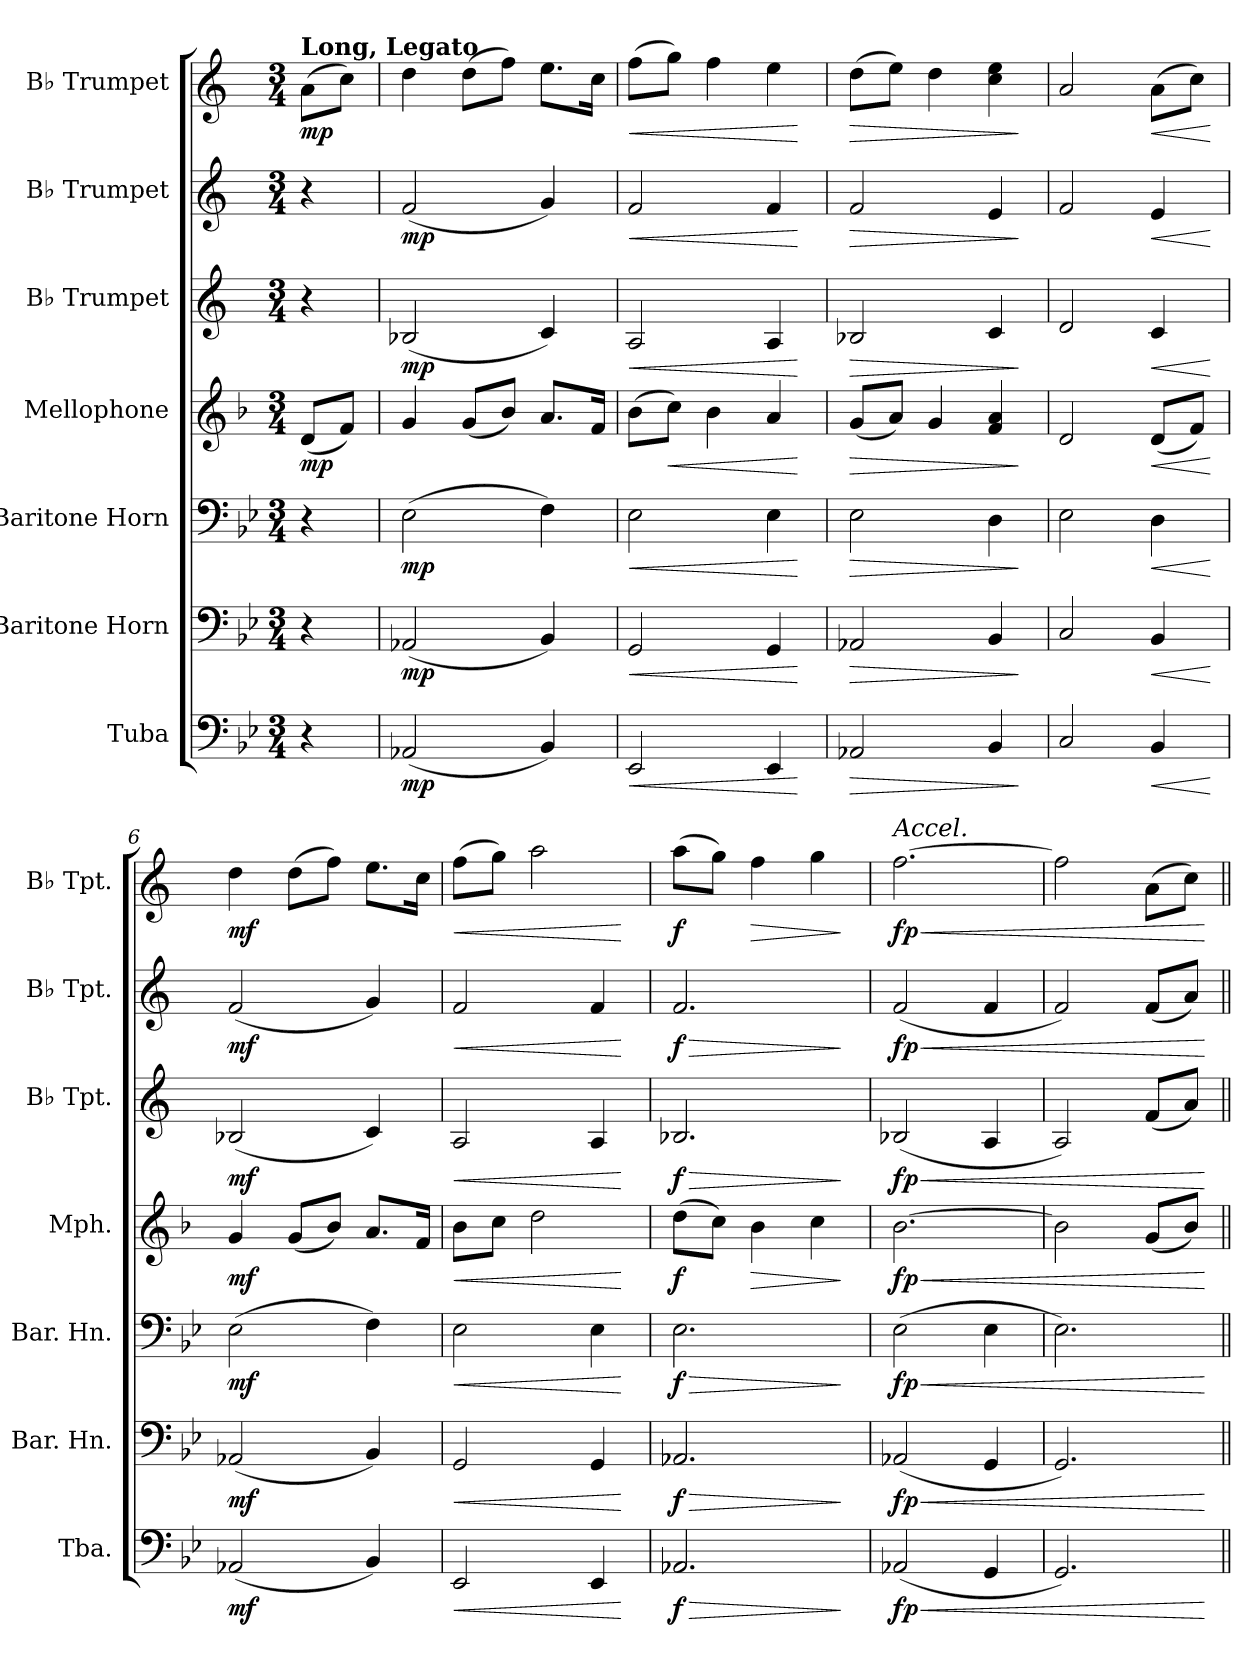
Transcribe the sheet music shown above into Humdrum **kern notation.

**kern	**dynam	**kern	**dynam	**kern	**dynam	**kern	**dynam	**kern	**dynam	**kern	**dynam	**kern	**dynam
*part7	*part7	*part6	*part6	*part5	*part5	*part4	*part4	*part3	*part3	*part2	*part2	*part1	*part1
*staff7	*staff7	*staff6	*staff6	*staff5	*staff5	*staff4	*staff4	*staff3	*staff3	*staff2	*staff2	*staff1	*staff1
*I"Tuba	*	*I"Baritone Horn	*	*I"Baritone Horn	*	*I"Mellophone	*	*I"B♭ Trumpet	*	*I"B♭ Trumpet	*	*I"B♭ Trumpet	*
*I'Tba.	*	*I'Bar. Hn.	*	*I'Bar. Hn.	*	*I'Mph.	*	*I'B♭ Tpt.	*	*I'B♭ Tpt.	*	*I'B♭ Tpt.	*
*clefF4	*	*clefF4	*	*clefF4	*	*clefG2	*	*clefG2	*	*clefG2	*	*clefG2	*
*	*	*	*	*	*	*ITrd4c7	*	*ITrd1c2	*	*ITrd1c2	*	*ITrd1c2	*
*k[b-e-]	*	*k[b-e-]	*	*k[b-e-]	*	*k[b-e-]	*	*k[b-e-]	*	*k[b-e-]	*	*k[b-e-]	*
*M3/4	*	*M3/4	*	*M3/4	*	*M3/4	*	*M3/4	*	*M3/4	*	*M3/4	*
*MM68	*	*MM68	*	*MM68	*	*MM68	*	*MM68	*	*MM68	*	*MM68	*
=1	=1	=1	=1	=1	=1	=1	=1	=1	=1	=1	=1	=1	=1
!	!	!	!	!	!	!	!	!	!	!	!	!LO:TX:a:B:t=Long, Legato	!
!	!	!	!	!	!	!	!LO:DY:b	!	!	!	!	!	!LO:DY:b
4r	.	4r	.	4r	.	(8G/L	mp	4r	.	4r	.	(8g\L	mp
.	.	.	.	.	.	8B-/J)	.	.	.	.	.	8b-\J)	.
=2	=2	=2	=2	=2	=2	=2	=2	=2	=2	=2	=2	=2	=2
!	!LO:DY:b	!	!LO:DY:b	!	!LO:DY:b	!	!	!	!LO:DY:b	!	!LO:DY:b	!	!
(2AA-X/	mp	(2AA-X/	mp	(2E-\	mp	4c/	.	(2A-X/	mp	(2e-/	mp	4cc\	.
.	.	.	.	.	.	(8c/L	.	.	.	.	.	(8cc\L	.
.	.	.	.	.	.	8e-/J)	.	.	.	.	.	8ee-\J)	.
4BB-/)	.	4BB-/)	.	4F\)	.	8.d/L	.	4B-/)	.	4f/)	.	8.dd\L	.
.	.	.	.	.	.	16B-/Jk	.	.	.	.	.	16b-\Jk	.
=3	=3	=3	=3	=3	=3	=3	=3	=3	=3	=3	=3	=3	=3
!	!LO:HP:b	!	!LO:HP:b	!	!LO:HP:b	!	!	!	!LO:HP:b	!	!LO:HP:b	!	!LO:HP:b
2EE-/	<	2GG/	<	2E-\	<	(8e-\L	.	2G/	<	2e-/	<	(8ee-\L	<
!	!	!	!	!	!	!	!LO:HP:b	!	!	!	!	!	!
.	.	.	.	.	.	8f\J)	<	.	.	.	.	8ff\J)	.
.	.	.	.	.	.	4e-\	.	.	.	.	.	4ee-\	.
4EE-/	.	4GG/	.	4E-\	.	4d/	.	4G/	.	4e-/	.	4dd\	.
.	[	.	[	.	[	.	[	.	[	.	[	.	[
=4	=4	=4	=4	=4	=4	=4	=4	=4	=4	=4	=4	=4	=4
!	!LO:HP:b	!	!LO:HP:b	!	!LO:HP:b	!	!LO:HP:b	!	!LO:HP:b	!	!LO:HP:b	!	!LO:HP:b
2AA-X/	>	2AA-X/	>	2E-\	>	(8c/L	>	2A-X/	>	2e-/	>	(8cc\L	>
.	.	.	.	.	.	8d/J)	.	.	.	.	.	8dd\J)	.
.	.	.	.	.	.	4c/	.	.	.	.	.	4cc\	.
4BB-/	.	4BB-/	.	4D\	.	4B-/ 4d/	.	4B-/	.	4d/	.	4b-\ 4dd\	.
.	]	.	]	.	]	.	]	.	]	.	]	.	]
=5	=5	=5	=5	=5	=5	=5	=5	=5	=5	=5	=5	=5	=5
2C/	.	2C/	.	2E-\	.	2G/	.	2c/	.	2e-/	.	2g/	.
!	!LO:HP:b	!	!LO:HP:b	!	!LO:HP:b	!	!LO:HP:b	!	!LO:HP:b	!	!LO:HP:b	!	!LO:HP:b
4BB-/	<	4BB-/	<	4D\	<	(8G/L	<	4B-/	<	4d/	<	(8g\L	<
.	.	.	.	.	.	8B-/J)	.	.	.	.	.	8b-\J)	.
.	[	.	[	.	[	.	[	.	[	.	[	.	[
=6	=6	=6	=6	=6	=6	=6	=6	=6	=6	=6	=6	=6	=6
!	!LO:DY:b	!	!LO:DY:b	!	!LO:DY:b	!	!LO:DY:b	!	!LO:DY:b	!	!LO:DY:b	!	!LO:DY:b
(2AA-X/	mf	(2AA-X/	mf	(2E-\	mf	4c/	mf	(2A-X/	mf	(2e-/	mf	4cc\	mf
.	.	.	.	.	.	(8c/L	.	.	.	.	.	(8cc\L	.
.	.	.	.	.	.	8e-/J)	.	.	.	.	.	8ee-\J)	.
4BB-/)	.	4BB-/)	.	4F\)	.	8.d/L	.	4B-/)	.	4f/)	.	8.dd\L	.
.	.	.	.	.	.	16B-/Jk	.	.	.	.	.	16b-\Jk	.
=7	=7	=7	=7	=7	=7	=7	=7	=7	=7	=7	=7	=7	=7
!	!LO:HP:b	!	!LO:HP:b	!	!LO:HP:b	!	!LO:HP:b	!	!LO:HP:b	!	!LO:HP:b	!	!LO:HP:b
2EE-/	<	2GG/	<	2E-\	<	8e-\L	<	2G/	<	2e-/	<	(8ee-\L	<
.	.	.	.	.	.	8f\J	.	.	.	.	.	8ff\J)	.
.	.	.	.	.	.	2g\	.	.	.	.	.	2gg\	.
4EE-/	.	4GG/	.	4E-\	.	.	.	4G/	.	4e-/	.	.	.
.	[	.	[	.	[	.	[	.	[	.	[	.	[
=8	=8	=8	=8	=8	=8	=8	=8	=8	=8	=8	=8	=8	=8
!	!LO:HP:b	!	!LO:HP:b	!	!LO:HP:b	!	!	!	!LO:HP:b	!	!LO:HP:b	!	!
!	!LO:DY:n=1:b	!	!LO:DY:n=1:b	!	!LO:DY:n=1:b	!	!LO:DY:b	!	!LO:DY:n=1:b	!	!LO:DY:n=1:b	!	!LO:DY:b
2.AA-X/	> f	2.AA-X/	> f	2.E-\	> f	(8g\L	f	2.A-X/	> f	2.e-/	> f	(8gg\L	f
.	.	.	.	.	.	8f\J)	.	.	.	.	.	8ff\J)	.
!	!	!	!	!	!	!	!LO:HP:b	!	!	!	!	!	!LO:HP:b
.	.	.	.	.	.	4e-\	>	.	.	.	.	4ee-\	>
.	.	.	.	.	.	4f\	.	.	.	.	.	4ff\	.
.	]	.	]	.	]	.	]	.	]	.	]	.	]
=9	=9	=9	=9	=9	=9	=9	=9	=9	=9	=9	=9	=9	=9
*	*	*	*	*	*	*	*	*	*	*	*	*MM69	*
!	!	!	!	!	!	!	!	!	!	!	!	!LO:TX:a:i:t=Accel.	!
!	!LO:HP:b	!	!LO:HP:b	!	!LO:HP:b	!	!LO:HP:b	!	!LO:HP:b	!	!LO:HP:b	!	!LO:HP:b
!	!LO:DY:n=1:b	!	!LO:DY:n=1:b	!	!LO:DY:n=1:b	!	!LO:DY:n=1:b	!	!LO:DY:n=1:b	!	!LO:DY:n=1:b	!	!LO:DY:n=1:b
(2AA-X/	< fp	(2AA-X/	< fp	(2E-\	< fp	[2.e-\	< fp	(2A-X/	< fp	(2e-/	< fp	[2.ee-\	< fp
4GG/	.	4GG/	.	4E-\	.	.	.	4G/	.	4e-/	.	.	.
=10	=10	=10	=10	=10	=10	=10	=10	=10	=10	=10	=10	=10	=10
*	*	*	*	*	*	*	*	*	*	*	*	*MM70	*
2.GG/)	.	2.GG/)	.	2.E-\)	.	2e-\]	.	2G/)	.	2e-/)	.	2ee-\]	.
*	*	*	*	*	*	*	*	*	*	*	*	*MM71	*
.	.	.	.	.	.	(8c/L	.	(8e-/L	.	(8e-/L	.	(8g\L	.
.	.	.	.	.	.	8e-/J)	.	8g/J)	.	8g/J)	.	8b-\J)	.
.	[	.	[	.	[	.	[	.	[	.	[	.	[
=||	=||	=||	=||	=||	=||	=||	=||	=||	=||	=||	=||	=||	=||
*-	*-	*-	*-	*-	*-	*-	*-	*-	*-	*-	*-	*-	*-
